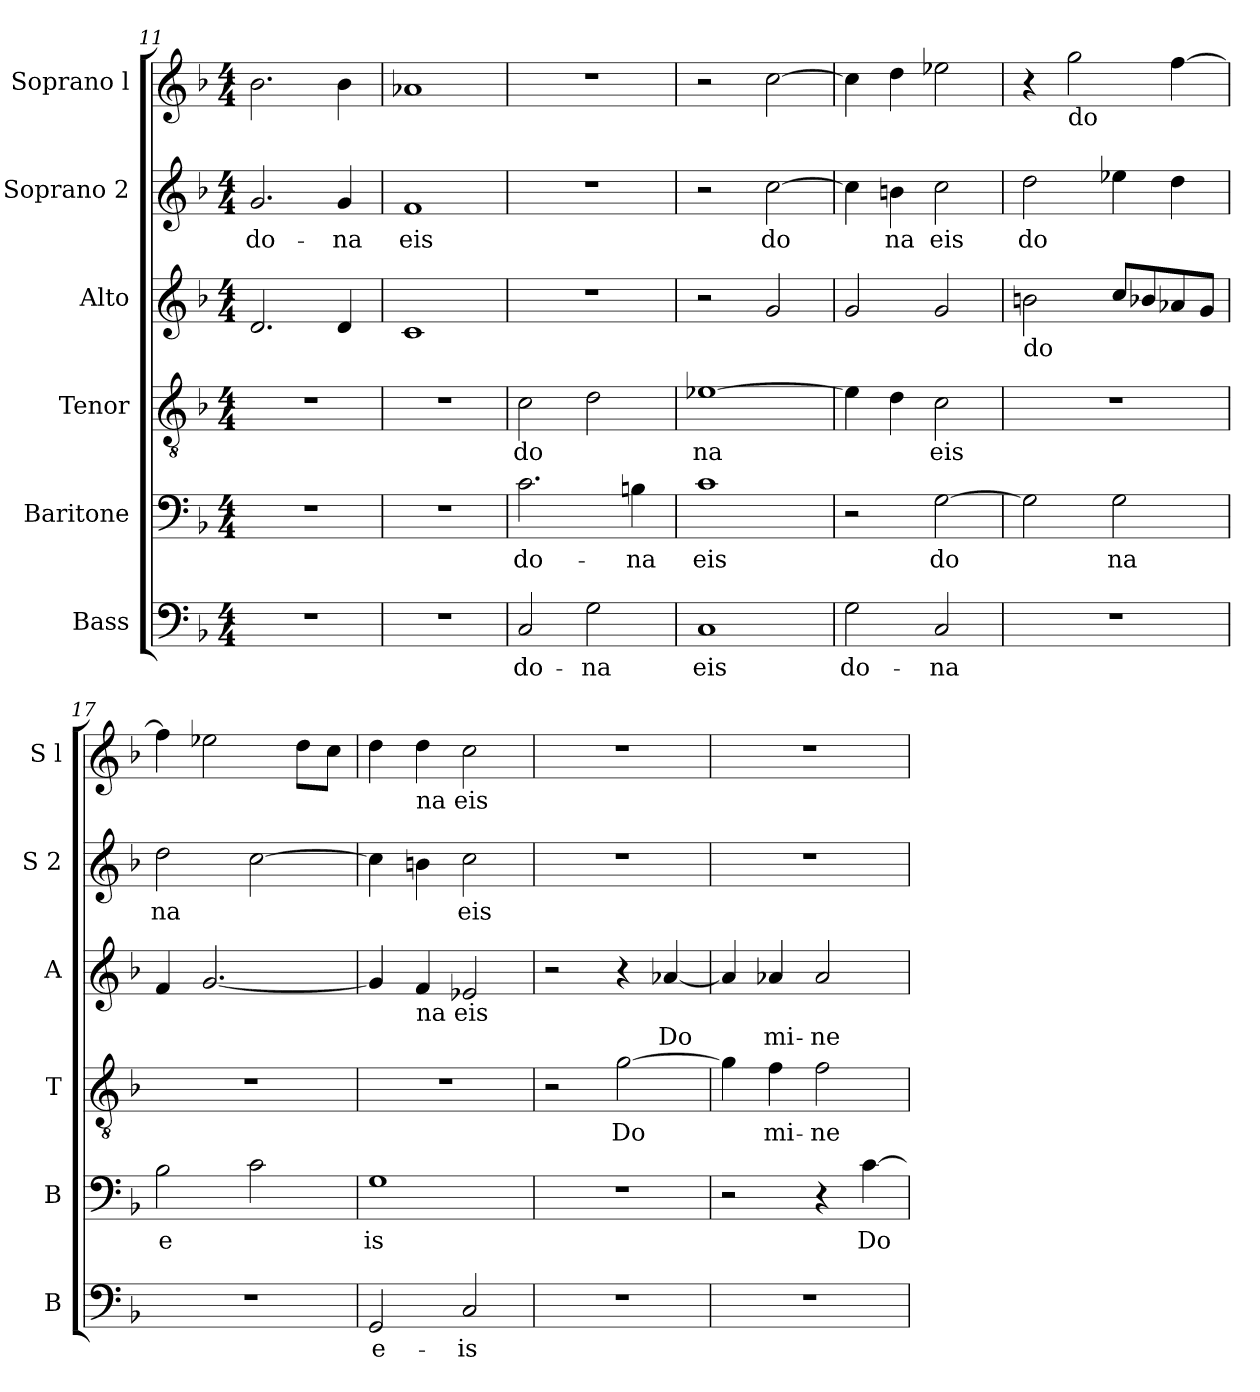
**kern	**text	**kern	**text	**kern	**text	**kern	**text	**kern	**text	**kern
*part6	*part6	*part5	*part5	*part4	*part4	*part3	*part3	*part2	*part2	*part1
*staff6	*staff6	*staff5	*staff5	*staff4	*staff4	*staff3	*staff3	*staff2	*staff2	*staff1
*I"Bass	*	*I"Baritone	*	*I"Tenor	*	*I"Alto	*	*I"Soprano 2	*	*I"Soprano l
*I'B	*	*I'B	*	*I'T	*	*I'A	*	*I'S 2	*	*I'S l
!!LO:LB:g=z
*clefF4	*	*clefF4	*	*clefGv2	*	*clefG2	*	*clefG2	*	*clefG2
*k[b-]	*	*k[b-]	*	*k[b-]	*	*k[b-]	*	*k[b-]	*	*k[b-]
*F:	*	*F:	*	*F:	*	*F:	*	*F:	*	*F:
*M4/4	*	*M4/4	*	*M4/4	*	*M4/4	*	*M4/4	*	*M4/4
=11	=11	=11	=11	=11	=11	=11	=11	=11	=11	=11
!	!	!	!	!	!	!	!	!	!LO:LY:b	!
1r	.	1r	.	1r	.	2.d/	.	2.g/	do-	2.b-\
!	!	!	!	!	!	!	!	!	!LO:LY:b	!
.	.	.	.	.	.	4d/	.	4g/	-na	4b-\
=12	=12	=12	=12	=12	=12	=12	=12	=12	=12	=12
!	!	!	!	!	!	!	!	!	!LO:LY:b	!
1r	.	1r	.	1r	.	1c	.	1f	eis	1a-X
=13	=13	=13	=13	=13	=13	=13	=13	=13	=13	=13
!	!LO:LY:b	!	!LO:LY:b	!	!LO:LY:b	!	!	!	!	!
2C/	do-	2.c\	do-	2c\	do	1r	.	1r	.	1r
!	!LO:LY:b	!	!	!	!	!	!	!	!	!
2G\	-na	.	.	2d\	.	.	.	.	.	.
!	!	!	!LO:LY:b	!	!	!	!	!	!	!
.	.	4Bn\	-na	.	.	.	.	.	.	.
=14	=14	=14	=14	=14	=14	=14	=14	=14	=14	=14
!	!LO:LY:b	!	!LO:LY:b	!	!LO:LY:b	!	!	!	!	!
1C	eis	1c	eis	[>1e-X	na	2r	.	2r	.	2r
!	!	!	!	!	!	!	!	!	!LO:LY:b	!
.	.	.	.	.	.	2g/	.	[>2cc\	do	[>2cc\
=15	=15	=15	=15	=15	=15	=15	=15	=15	=15	=15
!	!LO:LY:b	!	!	!	!	!	!	!	!	!
2G\	do-	2r	.	4e-\]	.	2g/	.	4cc\]	.	4cc\]
!	!	!	!	!	!	!	!	!	!LO:LY:b	!
.	.	.	.	4d\	.	.	.	4bn\	na	4dd\
!	!LO:LY:b	!	!LO:LY:b	!	!LO:LY:b	!	!	!	!LO:LY:b	!
2C/	-na	[>2G\	do	2c\	eis	2g/	.	2cc\	eis	2ee-X\
=16	=16	=16	=16	=16	=16	=16	=16	=16	=16	=16
!	!	!	!	!	!	!LO:TX:b:t=do	!	!	!	!
!	!	!	!	!	!	!	!	!	!LO:LY:b	!
1r	.	2G\]	.	1r	.	2bn\	.	2dd\	do	4r
!	!	!	!	!	!	!	!	!	!	!LO:TX:b:t=do
.	.	.	.	.	.	.	.	.	.	2gg\
!	!	!	!LO:LY:b	!	!	!	!	!	!	!
.	.	2G\	na	.	.	8cc/L	.	4ee-X\	.	.
.	.	.	.	.	.	8b-X/	.	.	.	.
.	.	.	.	.	.	8a-X/	.	4dd\	.	[>4ff\
.	.	.	.	.	.	8g/J	.	.	.	.
=17	=17	=17	=17	=17	=17	=17	=17	=17	=17	=17
!	!	!	!LO:LY:b:rj	!	!	!	!	!	!LO:LY:b	!
1r	.	2B-\	e	1r	.	4f/	.	2dd\	na	4ff\]
.	.	.	.	.	.	[<2.g/	.	.	.	2ee-X\
.	.	2c\	.	.	.	.	.	[>2cc\	.	.
.	.	.	.	.	.	.	.	.	.	8dd\L
.	.	.	.	.	.	.	.	.	.	8cc\J
=18	=18	=18	=18	=18	=18	=18	=18	=18	=18	=18
!	!LO:LY:b	!	!LO:LY:b	!	!	!	!	!	!	!
2GG/	e-	1G	is	1r	.	4g/]	.	4cc\]	.	4dd\
!	!	!	!	!	!	!	!	!	!	!LO:TX:b:t=na eis
!	!	!	!	!	!	!LO:TX:b:t=na eis	!	!	!	!
.	.	.	.	.	.	4f/	.	4bn\	.	4dd\
!	!LO:LY:b	!	!	!	!	!	!	!	!LO:LY:b	!
2C/	-is	.	.	.	.	2e-X/	.	2cc\	eis	2cc\
!!LO:PB:g=z
=19	=19	=19	=19	=19	=19	=19	=19	=19	=19	=19
1r	.	1r	.	2r	.	2r	.	1r	.	1r
!	!	!	!	!	!LO:LY:b	!	!	!	!	!
.	.	.	.	[>2g\	Do	4r	.	.	.	.
!	!	!	!	!	!	!	!LO:LY:b	!	!	!
.	.	.	.	.	.	[<4a-X/	Do	.	.	.
=20	=20	=20	=20	=20	=20	=20	=20	=20	=20	=20
1r	.	2r	.	4g\]	.	4a-/]	.	1r	.	1r
!	!	!	!	!	!LO:LY:b	!	!LO:LY:b	!	!	!
.	.	.	.	4f\	mi-	4a-X/	mi-	.	.	.
!	!	!	!	!	!LO:LY:b	!	!LO:LY:b	!	!	!
.	.	4r	.	2f\	-ne	2a-/	-ne	.	.	.
!	!	!	!LO:LY:b	!	!	!	!	!	!	!
.	.	[>4c\	Do	.	.	.	.	.	.	.
=	=	=	=	=	=	=	=	=	=	=
*-	*-	*-	*-	*-	*-	*-	*-	*-	*-	*-
